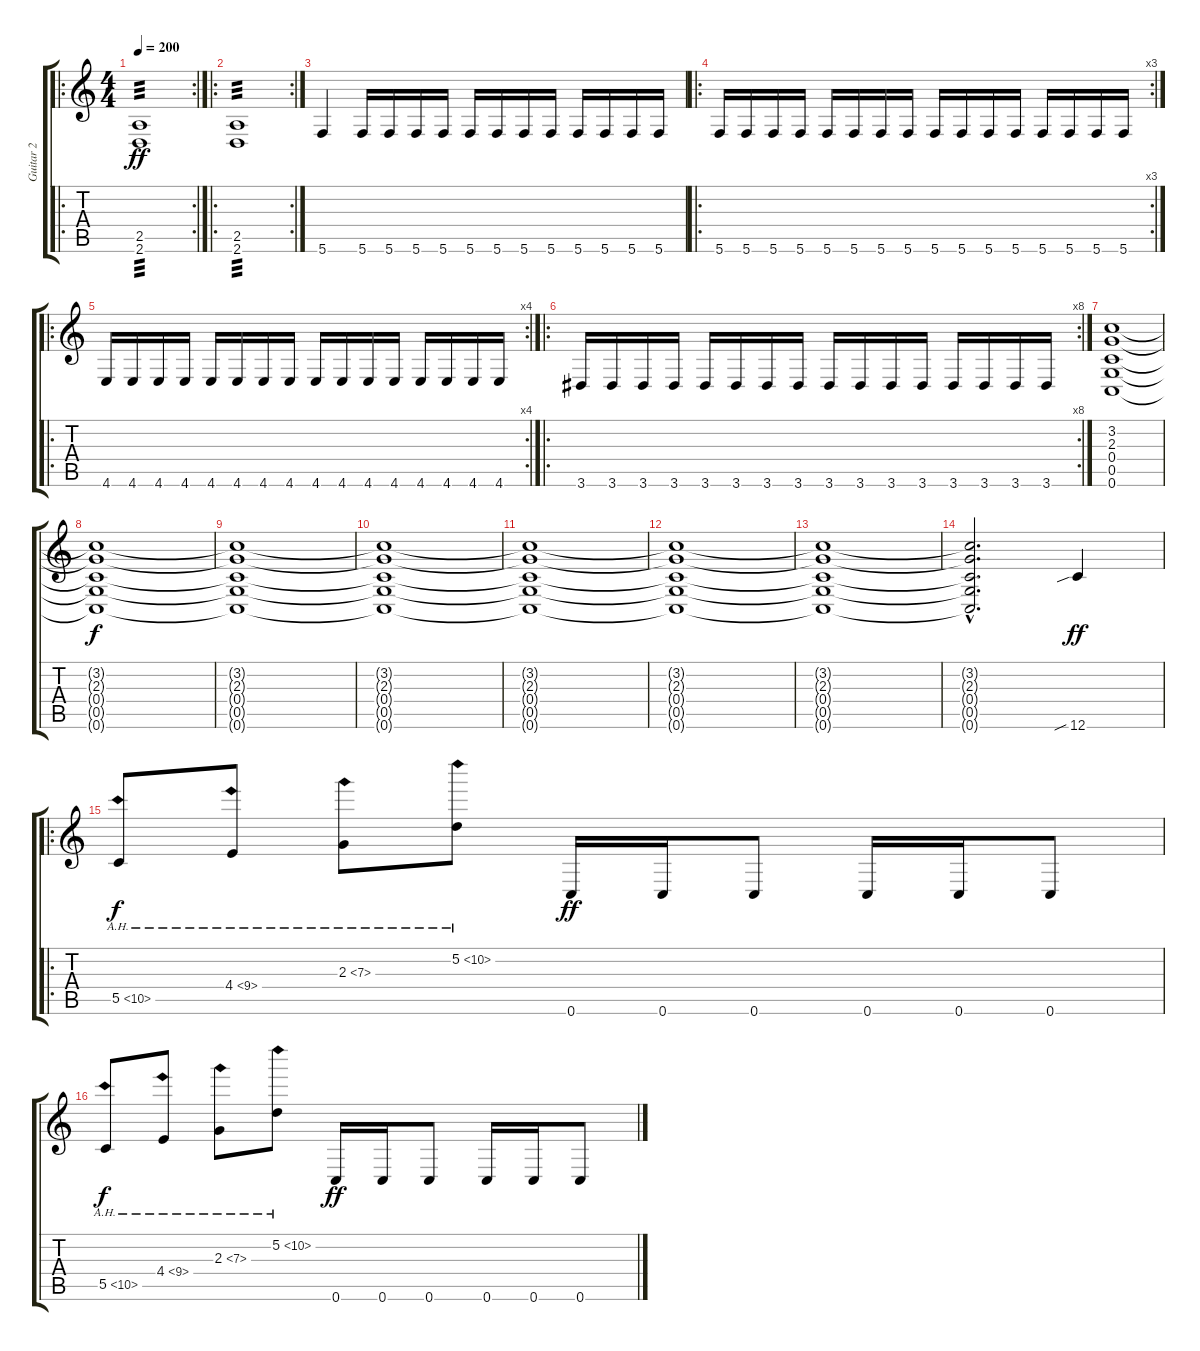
\track ("Guitar 2" "Guitar 2") {instrument distortionguitar}
\staff {score tabs}
\tuning (D4 A3 F3 C3 G2 C2) {hide}
\ro
\rc 2
\ts (4 4)
\tempo 200
\clef g2
\ks c
(2.5 2.6).1{tp 3 dy ff} |
\ro
\rc 2
(2.5 2.6).1{tp 3} |
5.6.4 5.6.16 5.6.16 5.6.16 5.6.16 5.6.16 5.6.16 5.6.16 5.6.16 5.6.16 5.6.16 5.6.16 5.6.16 |
\ro
\rc 3
5.6.16 5.6.16 5.6.16 5.6.16 5.6.16 5.6.16 5.6.16 5.6.16 5.6.16 5.6.16 5.6.16 5.6.16 5.6.16 5.6.16 5.6.16 5.6.16 |
\ro
\rc 4
4.6.16 4.6.16 4.6.16 4.6.16 4.6.16 4.6.16 4.6.16 4.6.16 4.6.16 4.6.16 4.6.16 4.6.16 4.6.16 4.6.16 4.6.16 4.6.16 |
\ro
\rc 8
3.6.16 3.6.16 3.6.16 3.6.16 3.6.16 3.6.16 3.6.16 3.6.16 3.6.16 3.6.16 3.6.16 3.6.16 3.6.16 3.6.16 3.6.16 3.6.16 |
(3.2 2.3 0.4 0.5 0.6).1 |
(3.2{t} 2.3{t} 0.4{t} 0.5{t} 0.6{t}).1{dy f} |
(3.2{t} 2.3{t} 0.4{t} 0.5{t} 0.6{t}).1 |
(3.2{t} 2.3{t} 0.4{t} 0.5{t} 0.6{t}).1 |
(3.2{t} 2.3{t} 0.4{t} 0.5{t} 0.6{t}).1 |
(3.2{t} 2.3{t} 0.4{t} 0.5{t} 0.6{t}).1 |
(3.2{t} 2.3{t} 0.4{t} 0.5{t} 0.6{t}).1 |
(3.2{hac t} 2.3{hac t} 0.4{hac t} 0.5{hac t} 0.6{hac t}).2{d} 12.6{sib}.4{dy ff} |
\ro
5.5{ah 5}.8{dy f} 4.4{ah 5}.8 2.3{ah 5}.8 5.2{ah 5}.8 0.6.16{dy ff} 0.6.16 0.6.8 0.6.16 0.6.16 0.6.8 |
5.5{ah 5}.8{dy f} 4.4{ah 5}.8 2.3{ah 5}.8 5.2{ah 5}.8 0.6.16{dy ff} 0.6.16 0.6.8 0.6.16 0.6.16 0.6.8
